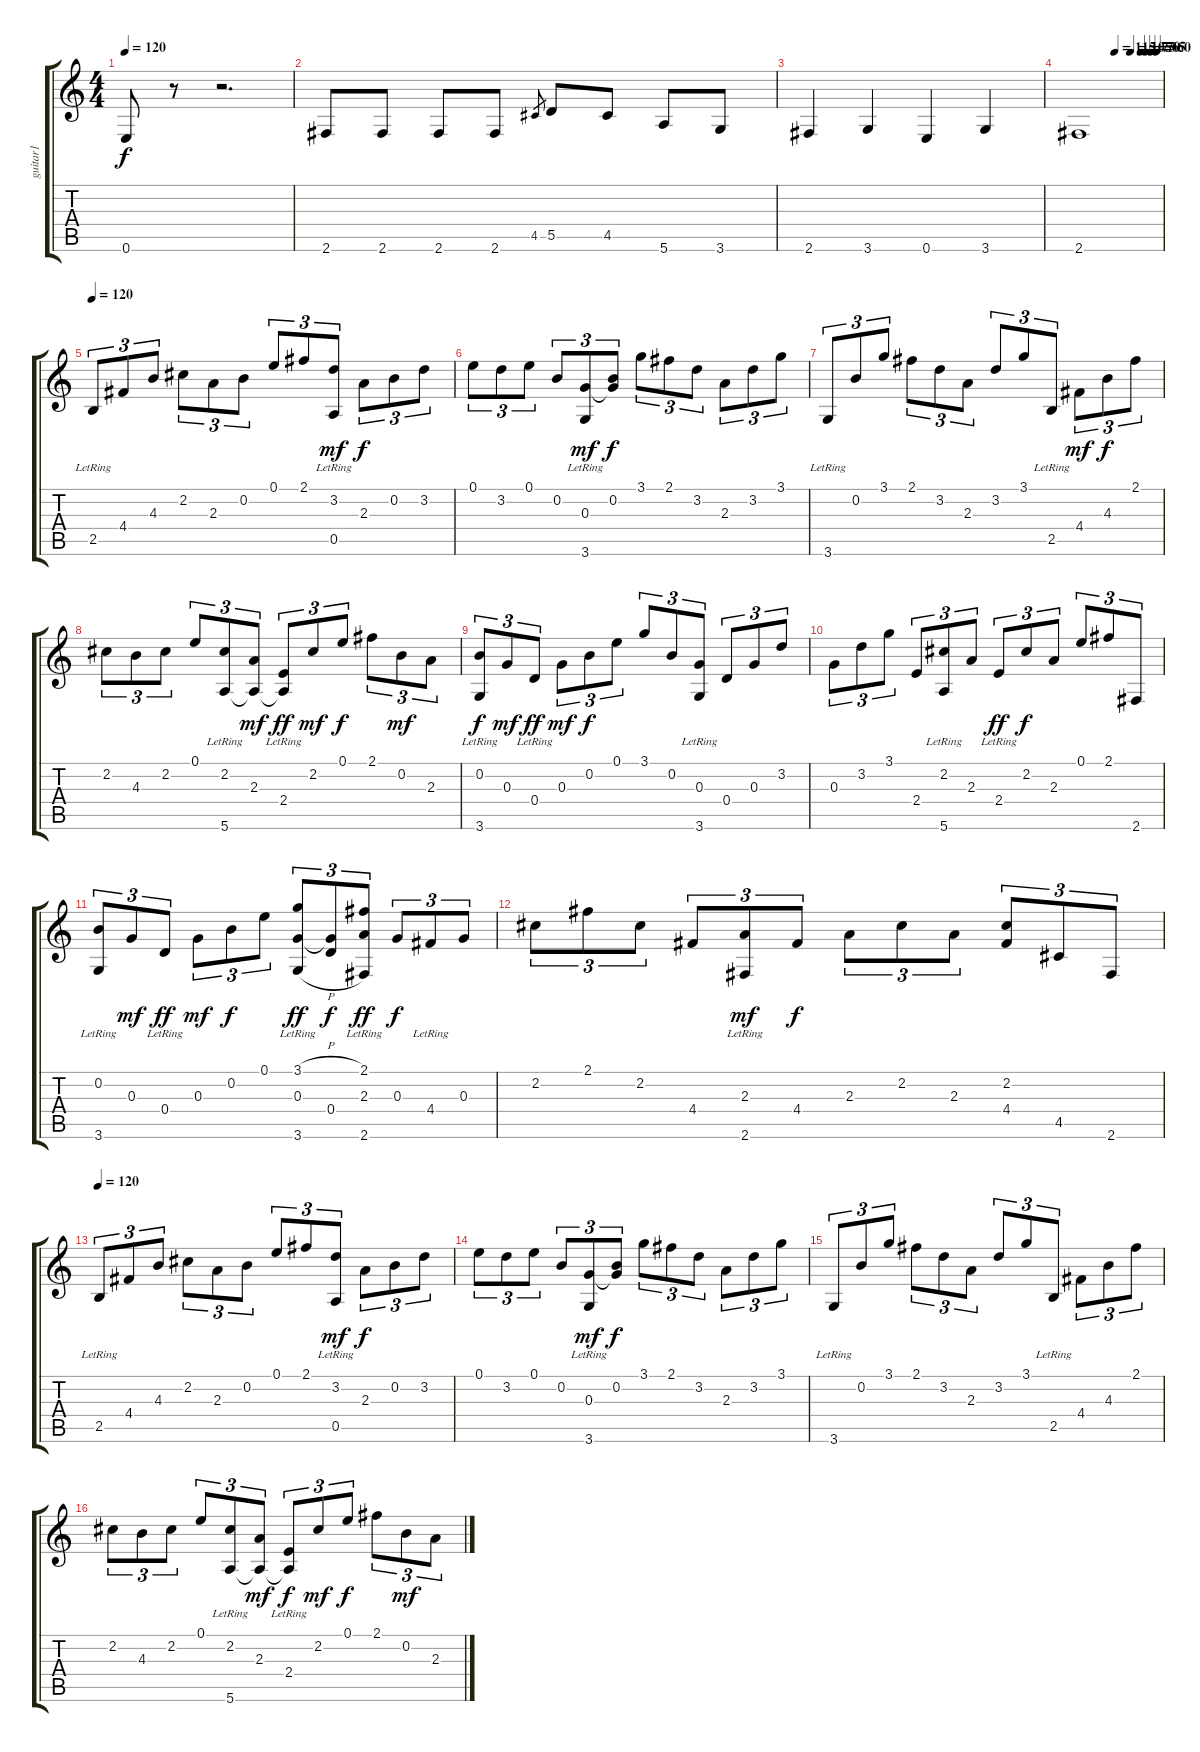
\track ("guitar1" "guitar1") {instrument acousticguitarnylon}
\staff {score tabs}
\tuning (E4 B3 G3 D3 A2 E2) {hide}
\ts (4 4)
\tempo 120
\clef g2
\ks c
0.6.8{dy f} r.8 r.2{d} |
2.6.8{instrument distortionguitar} 2.6.8 2.6.8 2.6.8 4.5.8{gr} 5.5.8 4.5.8 5.6.8 3.6.8 |
2.6.4 3.6.4 0.6.4 3.6.4 |
\tempo (115 0.4375)
\tempo (105 0.625)
\tempo (75 0.75)
\tempo (70 0.8125)
\tempo (65 0.875)
\tempo (60 0.9375)
2.6.1 |
\tempo 120
2.5{lr}.8{tu (3 2) volume 14 instrument acousticguitarnylon} 4.4.8{tu (3 2)} 4.3.8{tu (3 2)} 2.2.8{tu (3 2)} 2.3.8{tu (3 2)} 0.2.8{tu (3 2)} 0.1.8{tu (3 2)} 2.1.8{tu (3 2)} (3.2 0.5{lr}).8{tu (3 2) dy mf} 2.3.8{tu (3 2) dy f} 0.2.8{tu (3 2)} 3.2.8{tu (3 2)} |
0.1.8{tu (3 2)} 3.2.8{tu (3 2)} 0.1.8{tu (3 2)} 0.2.8{tu (3 2)} (0.3 3.6{lr}).8{tu (3 2) dy mf} (0.2 0.3{t}).8{tu (3 2) dy f} 3.1.8{tu (3 2)} 2.1.8{tu (3 2)} 3.2.8{tu (3 2)} 2.3.8{tu (3 2)} 3.2.8{tu (3 2)} 3.1.8{tu (3 2)} |
3.6{lr}.8{tu (3 2)} 0.2.8{tu (3 2)} 3.1.8{tu (3 2)} 2.1.8{tu (3 2)} 3.2.8{tu (3 2)} 2.3.8{tu (3 2)} 3.2.8{tu (3 2)} 3.1.8{tu (3 2)} 2.5{lr}.8{tu (3 2)} 4.4.8{tu (3 2) dy mf} 4.3.8{tu (3 2) dy f} 2.1.8{tu (3 2)} |
2.2.8{tu (3 2)} 4.3.8{tu (3 2)} 2.2.8{tu (3 2)} 0.1.8{tu (3 2)} (2.2 5.6{lr}).8{tu (3 2)} (2.3 5.6{t}).8{tu (3 2) dy mf} (2.4{lr} 5.6{t}).8{tu (3 2) dy ff} 2.2.8{tu (3 2) dy mf} 0.1.8{tu (3 2) dy f} 2.1.8{tu (3 2)} 0.2.8{tu (3 2) dy mf} 2.3.8{tu (3 2)} |
(0.2 3.6{lr}).8{tu (3 2) dy f} 0.3.8{tu (3 2) dy mf} 0.4{lr}.8{tu (3 2) dy ff} 0.3.8{tu (3 2) dy mf} 0.2.8{tu (3 2) dy f} 0.1.8{tu (3 2)} 3.1.8{tu (3 2)} 0.2.8{tu (3 2)} (0.3{lr} 3.6{lr}).8{tu (3 2)} 0.4.8{tu (3 2)} 0.3.8{tu (3 2)} 3.2.8{tu (3 2)} |
0.3.8{tu (3 2)} 3.2.8{tu (3 2)} 3.1.8{tu (3 2)} 2.4.8{tu (3 2)} (2.2 5.6{lr}).8{tu (3 2)} 2.3.8{tu (3 2)} 2.4{lr}.8{tu (3 2) dy ff} 2.2.8{tu (3 2) dy f} 2.3.8{tu (3 2)} 0.1.8{tu (3 2)} 2.1.8{tu (3 2)} 2.6.8{tu (3 2)} |
(0.2 3.6{lr}).8{tu (3 2)} 0.3.8{tu (3 2) dy mf} 0.4{lr}.8{tu (3 2) dy ff} 0.3.8{tu (3 2) dy mf} 0.2.8{tu (3 2) dy f} 0.1.8{tu (3 2)} (3.1{h} 0.3{lr} 3.6{h}).8{tu (3 2) dy ff} (0.3{t} 0.4).8{tu (3 2) dy f} (2.1{lr} 2.3{lr} 2.6{lr}).8{tu (3 2) dy ff} 0.3.8{tu (3 2) dy f} 4.4{lr}.8{tu (3 2)} 0.3.8{tu (3 2)} |
2.2.8{tu (3 2)} 2.1.8{tu (3 2)} 2.2.8{tu (3 2)} 4.4.8{tu (3 2)} (2.3 2.6{lr}).8{tu (3 2) dy mf} 4.4.8{tu (3 2) dy f} 2.3.8{tu (3 2)} 2.2.8{tu (3 2)} 2.3.8{tu (3 2)} (2.2 4.4).8{tu (3 2)} 4.5.8{tu (3 2)} 2.6.8{tu (3 2)} |
\tempo 120
2.5{lr}.8{tu (3 2) instrument acousticguitarnylon} 4.4.8{tu (3 2)} 4.3.8{tu (3 2)} 2.2.8{tu (3 2)} 2.3.8{tu (3 2)} 0.2.8{tu (3 2)} 0.1.8{tu (3 2)} 2.1.8{tu (3 2)} (3.2 0.5{lr}).8{tu (3 2) dy mf} 2.3.8{tu (3 2) dy f} 0.2.8{tu (3 2)} 3.2.8{tu (3 2)} |
0.1.8{tu (3 2)} 3.2.8{tu (3 2)} 0.1.8{tu (3 2)} 0.2.8{tu (3 2)} (0.3 3.6{lr}).8{tu (3 2) dy mf} (0.2 0.3{t}).8{tu (3 2) dy f} 3.1.8{tu (3 2)} 2.1.8{tu (3 2)} 3.2.8{tu (3 2)} 2.3.8{tu (3 2)} 3.2.8{tu (3 2)} 3.1.8{tu (3 2)} |
3.6{lr}.8{tu (3 2)} 0.2.8{tu (3 2)} 3.1.8{tu (3 2)} 2.1.8{tu (3 2)} 3.2.8{tu (3 2)} 2.3.8{tu (3 2)} 3.2.8{tu (3 2)} 3.1.8{tu (3 2)} 2.5{lr}.8{tu (3 2)} 4.4.8{tu (3 2)} 4.3.8{tu (3 2)} 2.1.8{tu (3 2)} |
2.2.8{tu (3 2)} 4.3.8{tu (3 2)} 2.2.8{tu (3 2)} 0.1.8{tu (3 2)} (2.2 5.6{lr}).8{tu (3 2)} (2.3 5.6{t}).8{tu (3 2) dy mf} (2.4{lr} 5.6{t}).8{tu (3 2) dy f} 2.2.8{tu (3 2) dy mf} 0.1.8{tu (3 2) dy f} 2.1.8{tu (3 2)} 0.2.8{tu (3 2) dy mf} 2.3.8{tu (3 2)}
